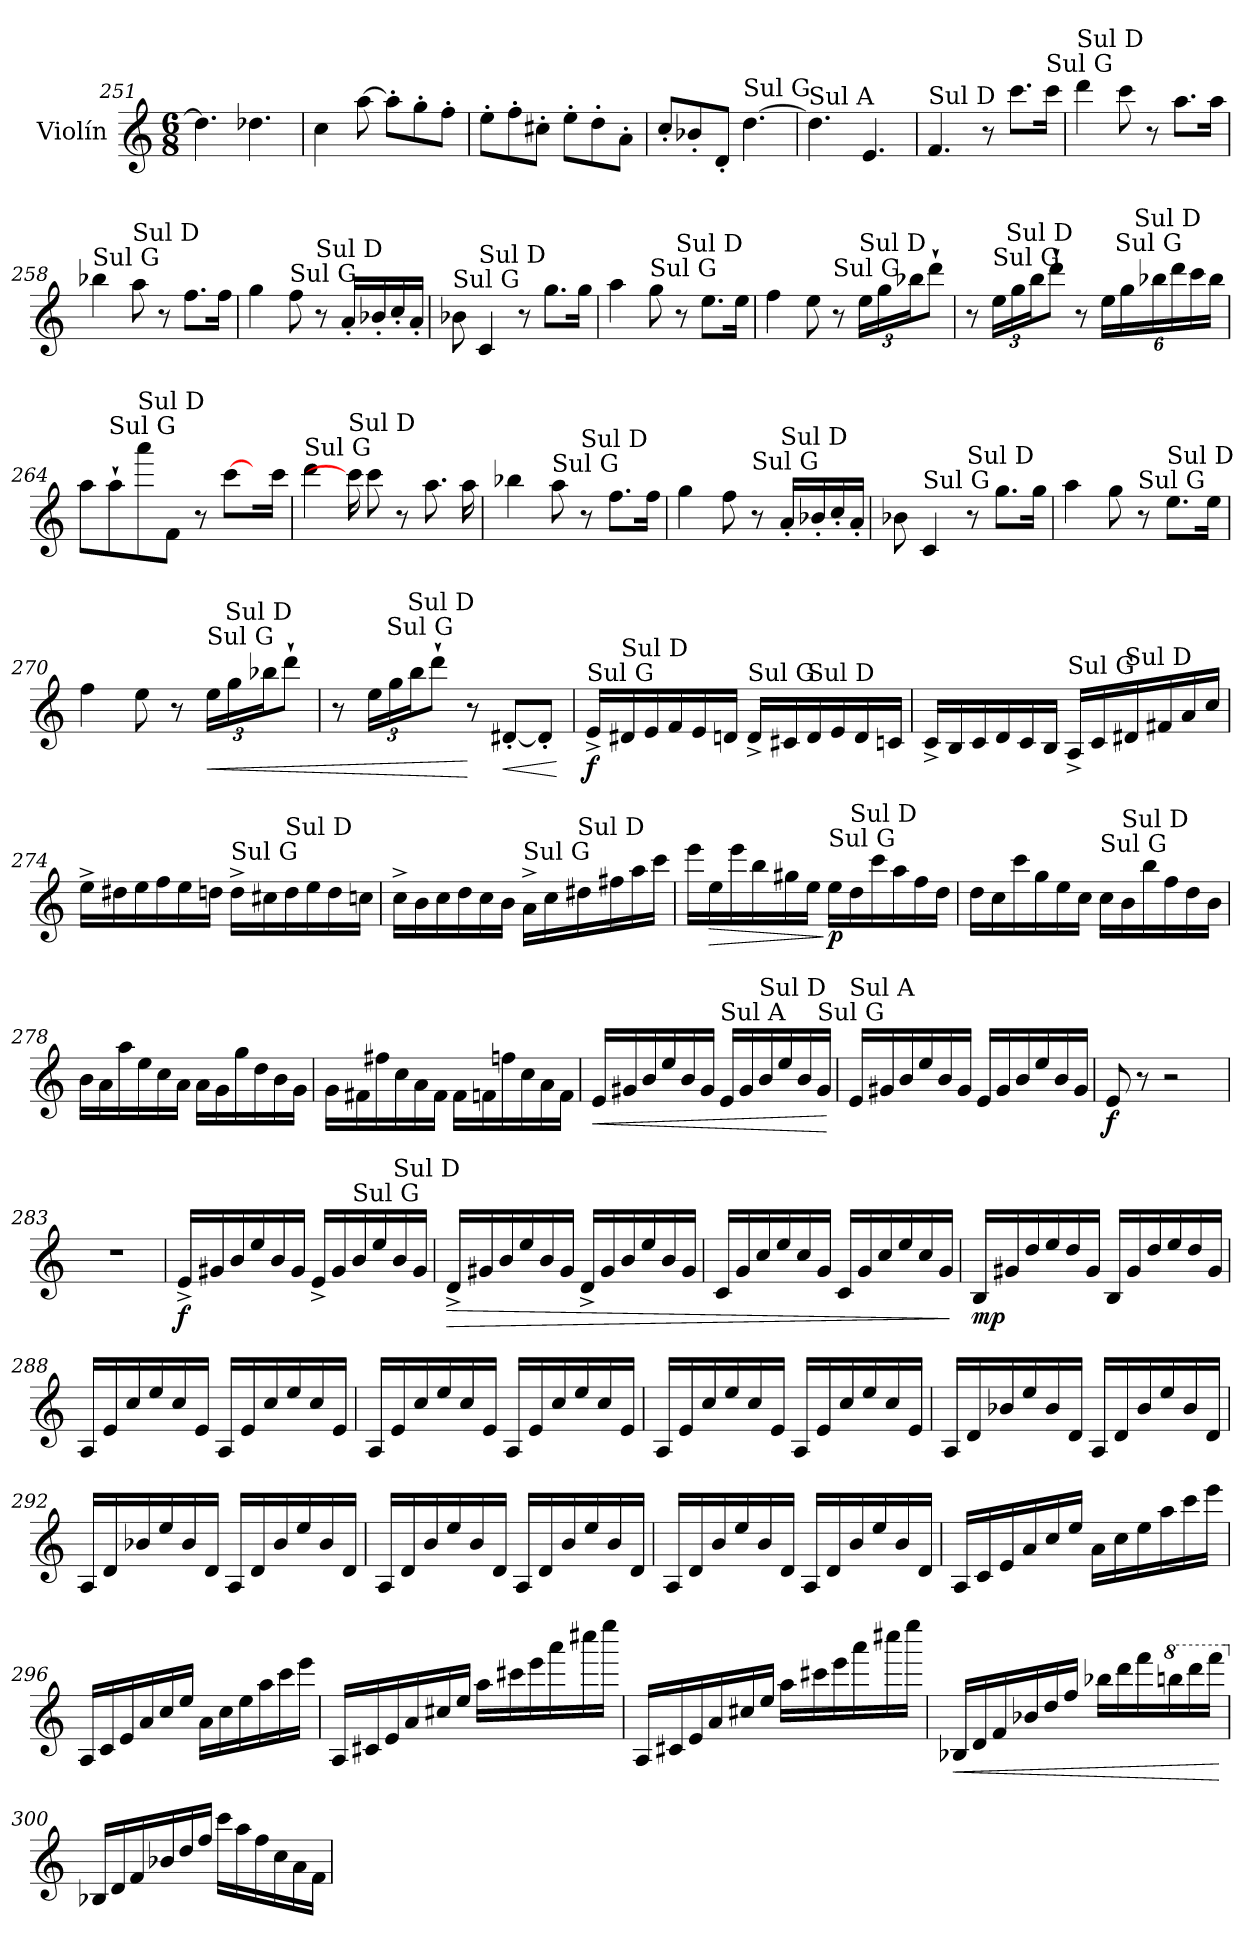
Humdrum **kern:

**kern	**dynam
*part1	*part1
*staff1	*staff1
*I"Violín	*
*I'Vln.	*
*clefG2	*
*k[]	*
*M6/8	*
=251	=251
4.dd>\]	.
4.dd-X>\	.
=252	=252
4cc>\	.
[8aa>\	.
8aa'>\L]	.
8gg'>\	.
8ff'>\J	.
=253	=253
8ee'>\L	.
8ff'>\	.
8cc#X'>\J	.
8ee'>\L	.
8dd'>\	.
8a'>\J	.
=254	=254
8cc'>/L	.
8b-X'>/	.
8d'>/J	.
!LO:TX:a:t=Sul G	!
[4.dd>\	.
=255	=255
!LO:TX:a:t=Sul A	!
4.dd>\]	.
4.e>/	.
!!LO:PB:g=z
=256	=256
!LO:TX:a:t=Sul D	!
4.f>/	.
8r	.
8.ccc>\L	.
!LO:TX:a:t=Sul G	!
16ccc>\Jk	.
=257	=257
!LO:TX:a:t=Sul D	!
4ddd>\	.
8ccc>\	.
8r	.
8.aa>\L	.
16aa>\Jk	.
=258	=258
!LO:TX:a:t=Sul G	!
4bb-X>\	.
!LO:TX:a:t=Sul D	!
8aa>\	.
8r	.
8.ff>\L	.
16ff>\Jk	.
=259	=259
4gg>\	.
!LO:TX:a:t=Sul G	!
8ff>\	.
!LO:TX:a:t=Sul D	!
8r	.
16a'>/LL	.
16b-X'>/	.
16cc'>/	.
16a'>/JJ	.
=260	=260
!LO:TX:a:t=Sul G	!
8b-X>\	.
!LO:TX:a:t=Sul D	!
4c>/	.
8r	.
8.gg>\L	.
16gg>\Jk	.
=261	=261
4aa>\	.
!LO:TX:a:t=Sul G	!
8gg>\	.
!LO:TX:a:t=Sul D	!
8r	.
8.ee>\L	.
16ee>\Jk	.
!!LO:LB:g=z
=262	=262
4ff>\	.
8ee>\	.
!LO:TX:a:t=Sul G	!
8r	.
*Xbrackettup	*
!LO:TX:a:t=Sul D	!
24ee>\LL	.
24gg>\	.
24bb-X>\J	.
8ddd`>\J	.
=263	=263
8r	.
!LO:TX:a:t=Sul G	!
24ee>\LL	.
!LO:TX:a:t=Sul D	!
24gg>\	.
24bb>\J	.
8ddd`>\J	.
8r	.
24ee>\LL	.
!LO:TX:a:t=Sul G	!
24gg>\	.
!LO:TX:a:t=Sul D	!
24bb-X>\	.
24ddd>\	.
24ccc>\	.
24bb->\JJ	.
=264	=264
8aa>\L	.
!LO:TX:a:t=Sul G	!
8aa`>\	.
!LO:TX:a:t=Sul D	!
8aaa\>	.
8f>\J	.
8r	.
[8ccc>\L	.
16ryy	.
16ccc>\Jk	.
=265	=265
!LO:TX:a:t=Sul G	!
4ddd>\	.
!LO:TX:a:t=Sul D	!
16ccc\L]	.
8ccc>\	.
8r	.
8.aa>\L	.
16aa>\Jk	.
=266	=266
4bb-X>\	.
!LO:TX:a:t=Sul G	!
8aa>\	.
!LO:TX:a:t=Sul D	!
8r	.
8.ff>\L	.
16ff>\Jk	.
!!LO:LB:g=z
=267	=267
4gg>\	.
8ff>\	.
!LO:TX:a:t=Sul G	!
8r	.
!LO:TX:a:t=Sul D	!
16a'>/LL	.
16b-X'>/	.
16cc'>/	.
16a'>/JJ	.
=268	=268
8b-X>\	.
!LO:TX:a:t=Sul G	!
4c>/	.
!LO:TX:a:t=Sul D	!
8r	.
8.gg>\L	.
16gg>\Jk	.
=269	=269
4aa>\	.
8gg>\	.
!LO:TX:a:t=Sul G	!
8r	.
!LO:TX:a:t=Sul D	!
8.ee>\L	.
16ee>\Jk	.
=270	=270
4ff>\	.
8ee>\	.
8r	.
!LO:TX:a:t=Sul G	!
!	!LO:HP:b
24ee>\LL	<
!LO:TX:a:t=Sul D	!
24gg>\	.
24bb-X>\J	.
8ddd`>\J	.
=271	=271
8r	.
24ee>\LL	.
!LO:TX:a:t=Sul G	!
24gg>\	.
!LO:TX:a:t=Sul D	!
24bb>\J	.
8ddd`>\J	.
8r	[
!	!LO:HP:b
[8d#X'>/L	<
8d#'>/J]	.
.	[
!!LO:LB:g=z
=272	=272
!LO:TX:a:t=Sul G	!
!	!LO:DY:b
16e^>/LL	f
!LO:TX:a:t=Sul D	!
16d#X>/	.
16e>/	.
16f>/	.
16e>/	.
16dn>/JJ	.
!LO:TX:a:t=Sul G	!
16d^>/LL	.
16c#X>/	.
!LO:TX:a:t=Sul D	!
16d>/	.
16e>/	.
16d>/	.
16cn>/JJ	.
=273	=273
16c^>/LL	.
16B>/	.
16c>/	.
16d>/	.
16c>/	.
16B>/JJ	.
!LO:TX:a:t=Sul G	!
16A^>/LL	.
16c>/	.
!LO:TX:a:t=Sul D	!
16d#X>/	.
16f#X>/	.
16a>/	.
16cc>/JJ	.
=274	=274
16ee^>\LL	.
16dd#X>\	.
16ee>\	.
16ff>\	.
16ee>\	.
16ddn>\JJ	.
!LO:TX:a:t=Sul G	!
16dd^>\LL	.
16cc#X>\	.
!LO:TX:a:t=Sul D	!
16dd>\	.
16ee>\	.
16dd>\	.
16ccn>\JJ	.
!!LO:LB:g=z
=275	=275
16cc^>\LL	.
16b>\	.
16cc>\	.
16dd>\	.
16cc>\	.
16b>\JJ	.
!LO:TX:a:t=Sul G	!
16a^>\LL	.
16cc>\	.
!LO:TX:a:t=Sul D	!
16dd#X>\	.
16ff#X>\	.
16aa>\	.
16ccc>\JJ	.
=276	=276
16eee>\LL	.
!	!LO:HP:b
16ee>\	>
16eee>\	.
16bb>\	.
16gg#X>\	.
16ee>\JJ	.
!LO:TX:a:t=Sul G	!
!	!LO:DY:n=1:b
16ee>\LL	] p
!LO:TX:a:t=Sul D	!
16dd>\	.
16ccc>\	.
16aa>\	.
16ff>\	.
16dd>\JJ	.
=277	=277
16dd>\LL	.
16cc>\	.
16ccc>\	.
16gg>\	.
16ee>\	.
16cc>\JJ	.
!LO:TX:a:t=Sul G	!
16cc>\LL	.
!LO:TX:a:t=Sul D	!
16b>\	.
16bb>\	.
16ff>\	.
16dd>\	.
16b>\JJ	.
!!LO:LB:g=z
=278	=278
16b>\LL	.
16a>\	.
16aa>\	.
16ee>\	.
16cc>\	.
16a>\JJ	.
16a>\LL	.
16g>\	.
16gg>\	.
16dd>\	.
16b>\	.
16g>\JJ	.
=279	=279
16g>\LL	.
16f#X>\	.
16ff#X>\	.
16cc>\	.
16a>\	.
16f#>\JJ	.
16f#>\LL	.
16fn>\	.
16ffn>\	.
16cc>\	.
16a>\	.
16f>\JJ	.
=280	=280
!	!LO:HP:b
16e>/LL	<
16g#X>/	.
16b>/	.
16ee>/	.
16b>/	.
16g#>/JJ	.
!LO:TX:a:t=Sul A	!
16e>/LL	.
16g#>/	.
!LO:TX:a:t=Sul D	!
16b>/	.
16ee>/	.
16b>/	.
!LO:TX:a:t=Sul G	!
16g#>/JJ	.
.	[
!!LO:LB:g=z
=281	=281
!LO:TX:a:t=Sul A	!
16e>/LL	.
16g#X>/	.
16b>/	.
16ee>/	.
16b>/	.
16g#>/JJ	.
16e>/LL	.
16g#>/	.
16b>/	.
16ee>/	.
16b>/	.
16g#>/JJ	.
=282	=282
!	!LO:DY:b
8e>/	f
8r	.
2r	.
=283	=283
2.r	.
=284	=284
!	!LO:DY:b
16e^>/LL	f
16g#X>/	.
16b>/	.
16ee>/	.
16b>/	.
16g#>/JJ	.
16e^>/LL	.
16g#>/	.
!LO:TX:a:t=Sul G	!
16b>/	.
16ee>/	.
!LO:TX:a:t=Sul D	!
16b>/	.
16g#>/JJ	.
=285	=285
!	!LO:HP:b
16d^>/LL	>
16g#X>/	.
16b>/	.
16ee>/	.
16b>/	.
16g#>/JJ	.
16d^>/LL	.
16g#>/	.
16b>/	.
16ee>/	.
16b>/	.
16g#>/JJ	.
!!LO:LB:g=z
=286	=286
16c>/LL	.
16g>/	.
16cc>/	.
16ee>/	.
16cc>/	.
16g>/JJ	.
16c>/LL	.
16g>/	.
16cc>/	.
16ee>/	.
16cc>/	.
16g>/JJ	.
.	]
=287	=287
!	!LO:DY:b
16B>/LL	mp
16g#X>/	.
16dd>/	.
16ee>/	.
16dd>/	.
16g#>/JJ	.
16B>/LL	.
16g#>/	.
16dd>/	.
16ee>/	.
16dd>/	.
16g#>/JJ	.
=288	=288
16A>/LL	.
16e>/	.
16cc>/	.
16ee>/	.
16cc>/	.
16e>/JJ	.
16A>/LL	.
16e>/	.
16cc>/	.
16ee>/	.
16cc>/	.
16e>/JJ	.
=289	=289
16A>/LL	.
16e>/	.
16cc>/	.
16ee>/	.
16cc>/	.
16e>/JJ	.
16A>/LL	.
16e>/	.
16cc>/	.
16ee>/	.
16cc>/	.
16e>/JJ	.
!!LO:LB:g=z
=290	=290
16A>/LL	.
16e>/	.
16cc>/	.
16ee>/	.
16cc>/	.
16e>/JJ	.
16A>/LL	.
16e>/	.
16cc>/	.
16ee>/	.
16cc>/	.
16e>/JJ	.
=291	=291
16A>/LL	.
16d>/	.
16b-X>/	.
16ee>/	.
16b->/	.
16d>/JJ	.
16A>/LL	.
16d>/	.
16b->/	.
16ee>/	.
16b->/	.
16d>/JJ	.
=292	=292
16A>/LL	.
16d>/	.
16b-X>/	.
16ee>/	.
16b->/	.
16d>/JJ	.
16A>/LL	.
16d>/	.
16b->/	.
16ee>/	.
16b->/	.
16d>/JJ	.
!!LO:LB:g=z
=293	=293
16A>/LL	.
16d>/	.
16b>/	.
16ee>/	.
16b>/	.
16d>/JJ	.
16A>/LL	.
16d>/	.
16b>/	.
16ee>/	.
16b>/	.
16d>/JJ	.
=294	=294
16A>/LL	.
16d>/	.
16b>/	.
16ee>/	.
16b>/	.
16d>/JJ	.
16A>/LL	.
16d>/	.
16b>/	.
16ee>/	.
16b>/	.
16d>/JJ	.
=295	=295
16A>/LL	.
16c>/	.
16e>/	.
16a>/	.
16cc>/	.
16ee>/JJ	.
16a>\LL	.
16cc>\	.
16ee>\	.
16aa>\	.
16ccc>\	.
16eee>\JJ	.
!!LO:LB:g=z
=296	=296
16A>/LL	.
16c>/	.
16e>/	.
16a>/	.
16cc>/	.
16ee>/JJ	.
16a>\LL	.
16cc>\	.
16ee>\	.
16aa>\	.
16ccc>\	.
16eee>\JJ	.
=297	=297
16A>/LL	.
16c#X>/	.
16e>/	.
16a>/	.
16cc#X>/	.
16ee>/JJ	.
16aa>\LL	.
16ccc#X>\	.
16eee>\	.
16aaa>\	.
16cccc#X>\	.
16eeee>\JJ	.
=298	=298
16A>/LL	.
16c#X>/	.
16e>/	.
16a>/	.
16cc#X>/	.
16ee>/JJ	.
16aa>\LL	.
16ccc#X>\	.
16eee>\	.
16aaa>\	.
16cccc#X>\	.
16eeee>\JJ	.
!!LO:PB:g=z
=299	=299
!	!LO:HP:b
16B-X>/LL	<
16d>/	.
16f>/	.
16b-X>/	.
16dd>/	.
16ff>/JJ	.
16bb-X>\LL	.
16ddd>\	.
16fff>\	.
*8va	*
16bbb>\	.
16dddd>\	.
16ffff>\JJ	.
.	[
=300	=300
*X8va	*
16B-X>/LL	.
16d>/	.
16f>/	.
16b-X>/	.
16dd>/	.
16ff>/JJ	.
16ccc>\LL	.
16aa>\	.
16ff>\	.
16cc>\	.
16a>\	.
16f>\JJ	.
=	=
*-	*-
